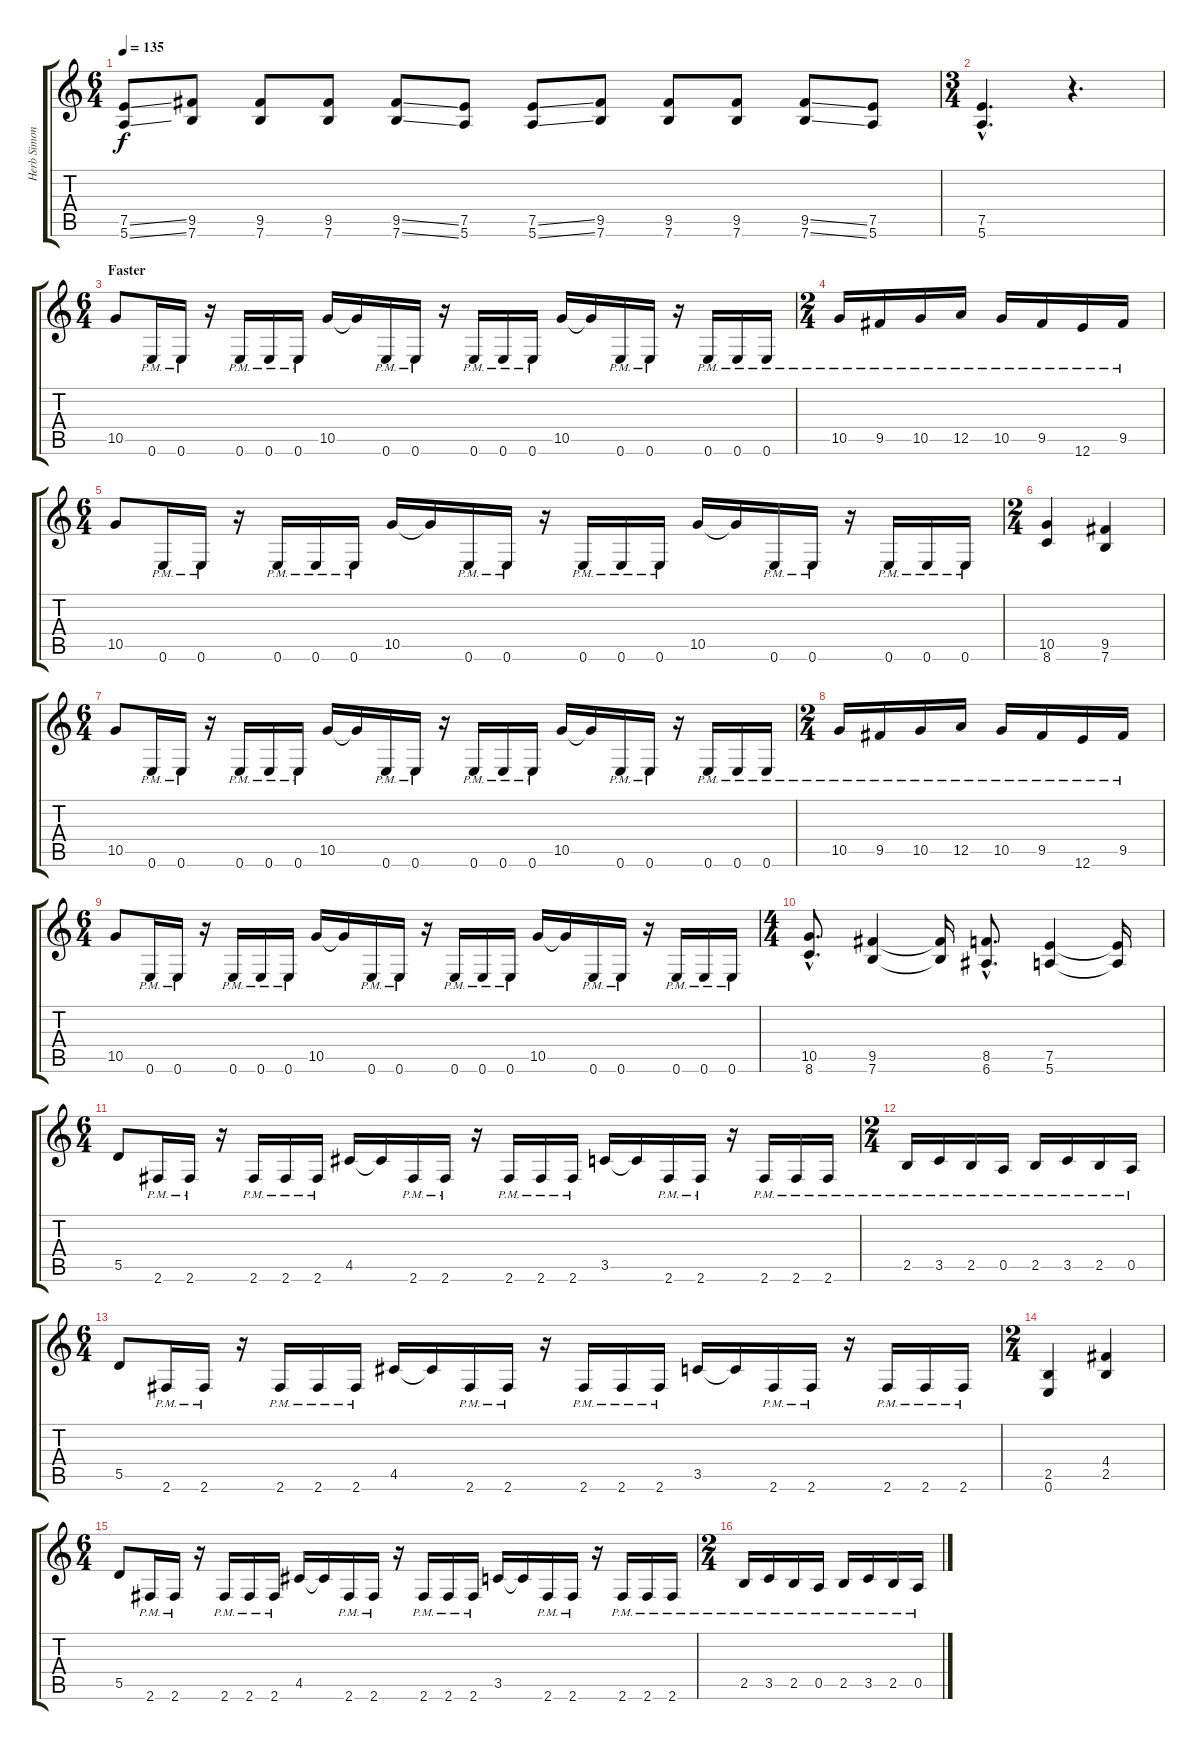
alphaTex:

\track ("Herb Simonsen" "Herb Simon") {instrument distortionguitar}
\staff {score tabs}
\tuning (E4 B3 G3 D3 A2 E2) {hide}
\ts (6 4)
\tempo 135
\clef g2
\ks c
(7.5{ss} 5.6{ss}).8{dy f} (9.5 7.6).8 (9.5 7.6).8 (9.5 7.6).8 (9.5{ss} 7.6{ss}).8 (7.5 5.6).8 (7.5{ss} 5.6{ss}).8 (9.5 7.6).8 (9.5 7.6).8 (9.5 7.6).8 (9.5{ss} 7.6{ss}).8 (7.5 5.6).8 |
\ts (3 4)
(7.5{hac} 5.6{hac}).4{d} r.4{d} |
\ts (6 4)
\section ("" "Faster")
10.5.8 0.6{pm}.16 0.6{pm}.16 r.16 0.6{pm}.16 0.6{pm}.16 0.6{pm}.16 10.5.16 10.5{t}.16 0.6{pm}.16 0.6{pm}.16 r.16 0.6{pm}.16 0.6{pm}.16 0.6{pm}.16 10.5.16 10.5{t}.16 0.6{pm}.16 0.6{pm}.16 r.16 0.6{pm}.16 0.6{pm}.16 0.6{pm}.16 |
\ts (2 4)
10.5{pm}.16 9.5{pm}.16 10.5{pm}.16 12.5{pm}.16 10.5{pm}.16 9.5{pm}.16 12.6{pm}.16 9.5{pm}.16 |
\ts (6 4)
10.5.8 0.6{pm}.16 0.6{pm}.16 r.16 0.6{pm}.16 0.6{pm}.16 0.6{pm}.16 10.5.16 10.5{t}.16 0.6{pm}.16 0.6{pm}.16 r.16 0.6{pm}.16 0.6{pm}.16 0.6{pm}.16 10.5.16 10.5{t}.16 0.6{pm}.16 0.6{pm}.16 r.16 0.6{pm}.16 0.6{pm}.16 0.6{pm}.16 |
\ts (2 4)
(10.5 8.6).4 (9.5 7.6).4 |
\ts (6 4)
10.5.8 0.6{pm}.16 0.6{pm}.16 r.16 0.6{pm}.16 0.6{pm}.16 0.6{pm}.16 10.5.16 10.5{t}.16 0.6{pm}.16 0.6{pm}.16 r.16 0.6{pm}.16 0.6{pm}.16 0.6{pm}.16 10.5.16 10.5{t}.16 0.6{pm}.16 0.6{pm}.16 r.16 0.6{pm}.16 0.6{pm}.16 0.6{pm}.16 |
\ts (2 4)
10.5{pm}.16 9.5{pm}.16 10.5{pm}.16 12.5{pm}.16 10.5{pm}.16 9.5{pm}.16 12.6{pm}.16 9.5{pm}.16 |
\ts (6 4)
10.5.8 0.6{pm}.16 0.6{pm}.16 r.16 0.6{pm}.16 0.6{pm}.16 0.6{pm}.16 10.5.16 10.5{t}.16 0.6{pm}.16 0.6{pm}.16 r.16 0.6{pm}.16 0.6{pm}.16 0.6{pm}.16 10.5.16 10.5{t}.16 0.6{pm}.16 0.6{pm}.16 r.16 0.6{pm}.16 0.6{pm}.16 0.6{pm}.16 |
\ts (4 4)
(10.5{hac} 8.6{hac}).8{d} (9.5 7.6).4 (9.5{t} 7.6{t}).16 (8.5{hac} 6.6{hac}).8{d} (7.5 5.6).4 (7.5{t} 5.6{t}).16 |
\ts (6 4)
5.5.8 2.6{pm}.16 2.6{pm}.16 r.16 2.6{pm}.16 2.6{pm}.16 2.6{pm}.16 4.5.16 4.5{t}.16 2.6{pm}.16 2.6{pm}.16 r.16 2.6{pm}.16 2.6{pm}.16 2.6{pm}.16 3.5.16 3.5{t}.16 2.6{pm}.16 2.6{pm}.16 r.16 2.6{pm}.16 2.6{pm}.16 2.6{pm}.16 |
\ts (2 4)
2.5{pm}.16 3.5{pm}.16 2.5{pm}.16 0.5{pm}.16 2.5{pm}.16 3.5{pm}.16 2.5{pm}.16 0.5{pm}.16 |
\ts (6 4)
5.5.8 2.6{pm}.16 2.6{pm}.16 r.16 2.6{pm}.16 2.6{pm}.16 2.6{pm}.16 4.5.16 4.5{t}.16 2.6{pm}.16 2.6{pm}.16 r.16 2.6{pm}.16 2.6{pm}.16 2.6{pm}.16 3.5.16 3.5{t}.16 2.6{pm}.16 2.6{pm}.16 r.16 2.6{pm}.16 2.6{pm}.16 2.6{pm}.16 |
\ts (2 4)
(2.5 0.6).4 (4.4 2.5).4 |
\ts (6 4)
5.5.8 2.6{pm}.16 2.6{pm}.16 r.16 2.6{pm}.16 2.6{pm}.16 2.6{pm}.16 4.5.16 4.5{t}.16 2.6{pm}.16 2.6{pm}.16 r.16 2.6{pm}.16 2.6{pm}.16 2.6{pm}.16 3.5.16 3.5{t}.16 2.6{pm}.16 2.6{pm}.16 r.16 2.6{pm}.16 2.6{pm}.16 2.6{pm}.16 |
\ts (2 4)
2.5{pm}.16 3.5{pm}.16 2.5{pm}.16 0.5{pm}.16 2.5{pm}.16 3.5{pm}.16 2.5{pm}.16 0.5{pm}.16
